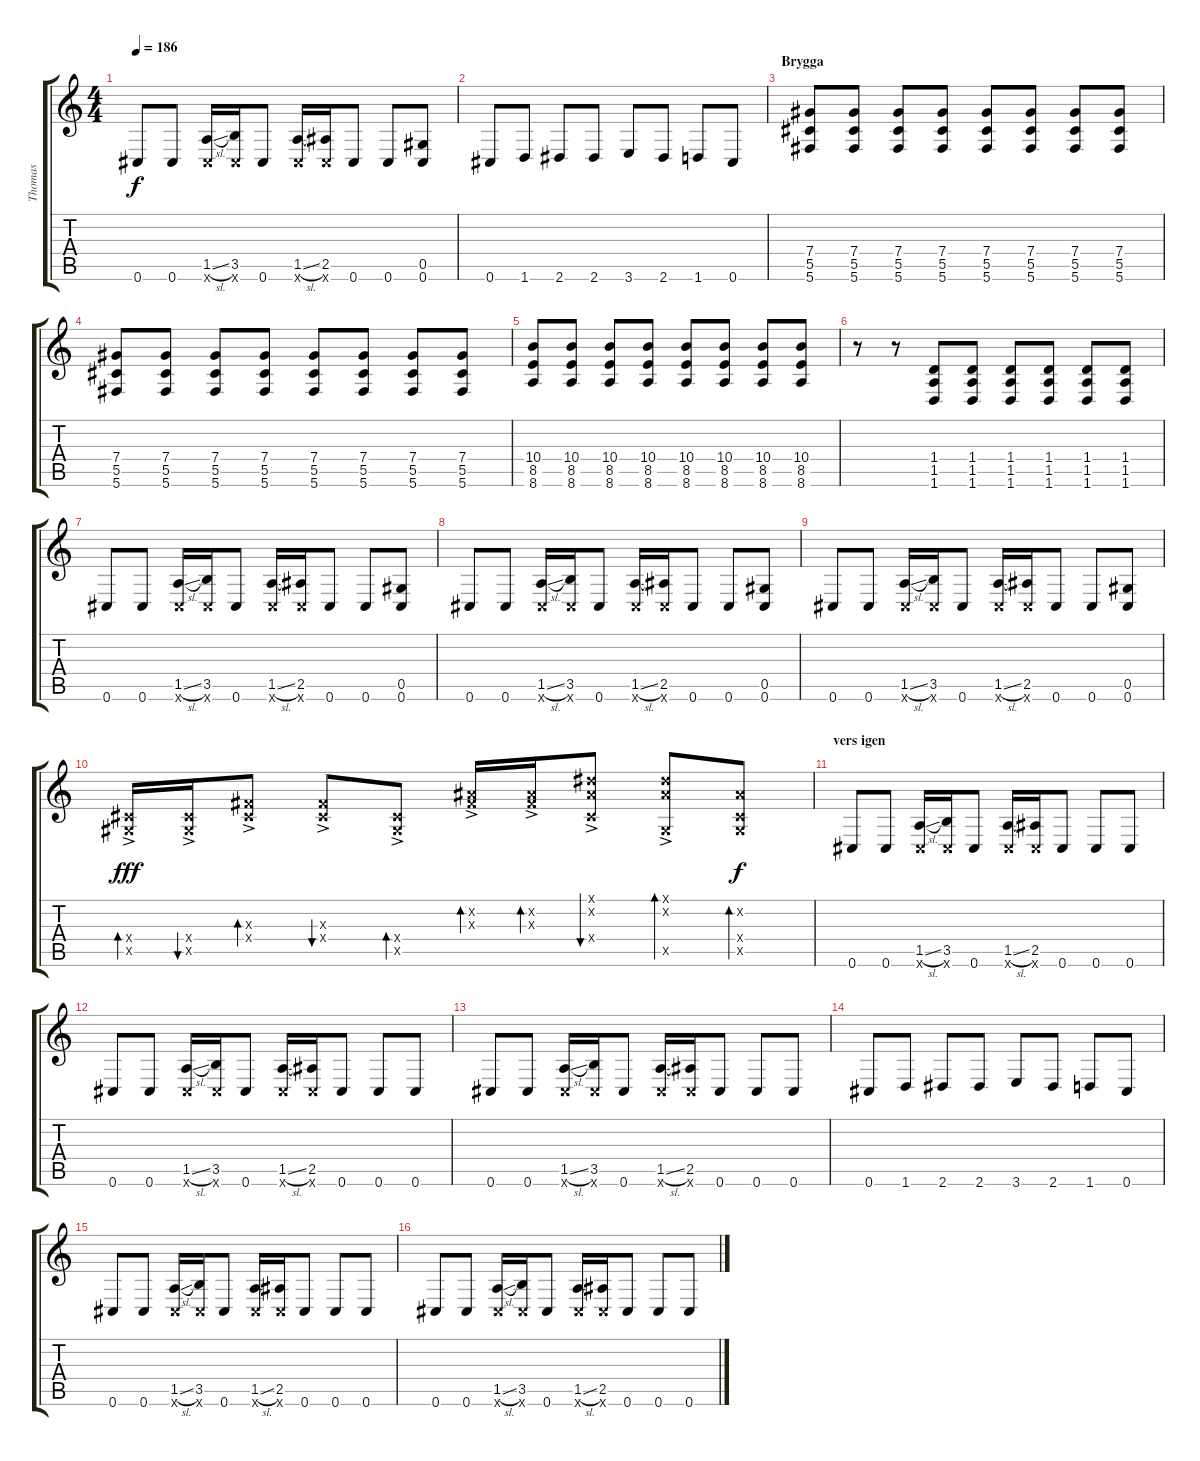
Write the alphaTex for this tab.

\track ("Thomas" "Thomas") {instrument distortionguitar}
\staff {score tabs}
\tuning (Eb4 Bb3 Gb3 Db3 Ab2 Db2) {hide}
\ts (4 4)
\tempo 186
\clef g2
\ks c
0.6.8{dy f} 0.6.8 (1.5{sl} 0.6{x}).16 (3.5 0.6{x}).16 0.6.8 (1.5{sl} 0.6{x}).16 (2.5 0.6{x}).16 0.6.8 0.6.8 (0.5 0.6).8 |
0.6.8 1.6.8 2.6.8 2.6.8 3.6.8 2.6.8 1.6.8 0.6.8 |
\section ("" "Brygga")
(7.4 5.5 5.6).8 (7.4 5.5 5.6).8 (7.4 5.5 5.6).8 (7.4 5.5 5.6).8 (7.4 5.5 5.6).8 (7.4 5.5 5.6).8 (7.4 5.5 5.6).8 (7.4 5.5 5.6).8 |
(7.4 5.5 5.6).8 (7.4 5.5 5.6).8 (7.4 5.5 5.6).8 (7.4 5.5 5.6).8 (7.4 5.5 5.6).8 (7.4 5.5 5.6).8 (7.4 5.5 5.6).8 (7.4 5.5 5.6).8 |
(10.4 8.5 8.6).8 (10.4 8.5 8.6).8 (10.4 8.5 8.6).8 (10.4 8.5 8.6).8 (10.4 8.5 8.6).8 (10.4 8.5 8.6).8 (10.4 8.5 8.6).8 (10.4 8.5 8.6).8 |
r.8 r.8 (1.4 1.5 1.6).8 (1.4 1.5 1.6).8 (1.4 1.5 1.6).8 (1.4 1.5 1.6).8 (1.4 1.5 1.6).8 (1.4 1.5 1.6).8 |
0.6.8 0.6.8 (1.5{sl} 0.6{x}).16 (3.5 0.6{x}).16 0.6.8 (1.5{sl} 0.6{x}).16 (2.5 0.6{x}).16 0.6.8 0.6.8 (0.5 0.6).8 |
0.6.8 0.6.8 (1.5{sl} 0.6{x}).16 (3.5 0.6{x}).16 0.6.8 (1.5{sl} 0.6{x}).16 (2.5 0.6{x}).16 0.6.8 0.6.8 (0.5 0.6).8 |
0.6.8 0.6.8 (1.5{sl} 0.6{x}).16 (3.5 0.6{x}).16 0.6.8 (1.5{sl} 0.6{x}).16 (2.5 0.6{x}).16 0.6.8 0.6.8 (0.5 0.6).8 |
(0.4{x} 0.5{ac x}).16{bd 60 dy fff} (0.4{x} 0.5{ac x}).16{bu 60} (0.3{x} 0.4{ac x}).8{bd 60} (0.3{x} 0.4{ac x}).8{bu 60} (0.4{x} 0.5{ac x}).8{bd 60} (0.2{x} 0.3{ac x}).16{bd 60} (0.2{x} 0.3{ac x}).16{bd 60} (0.1{x} 0.2{x} 0.4{ac x}).8{bu 60} (0.1{x} 0.2{x} 0.5{ac x}).8{bd 60} (0.2{x} 0.4{x} 0.5{x}).8{bd 60 dy f} |
\section ("" "vers igen")
0.6.8 0.6.8 (1.5{sl} 0.6{x}).16 (3.5 0.6{x}).16 0.6.8 (1.5{sl} 0.6{x}).16 (2.5 0.6{x}).16 0.6.8 0.6.8 0.6.8 |
0.6.8 0.6.8 (1.5{sl} 0.6{x}).16 (3.5 0.6{x}).16 0.6.8 (1.5{sl} 0.6{x}).16 (2.5 0.6{x}).16 0.6.8 0.6.8 0.6.8 |
0.6.8 0.6.8 (1.5{sl} 0.6{x}).16 (3.5 0.6{x}).16 0.6.8 (1.5{sl} 0.6{x}).16 (2.5 0.6{x}).16 0.6.8 0.6.8 0.6.8 |
0.6.8 1.6.8 2.6.8 2.6.8 3.6.8 2.6.8 1.6.8 0.6.8 |
0.6.8 0.6.8 (1.5{sl} 0.6{x}).16 (3.5 0.6{x}).16 0.6.8 (1.5{sl} 0.6{x}).16 (2.5 0.6{x}).16 0.6.8 0.6.8 0.6.8 |
0.6.8 0.6.8 (1.5{sl} 0.6{x}).16 (3.5 0.6{x}).16 0.6.8 (1.5{sl} 0.6{x}).16 (2.5 0.6{x}).16 0.6.8 0.6.8 0.6.8
